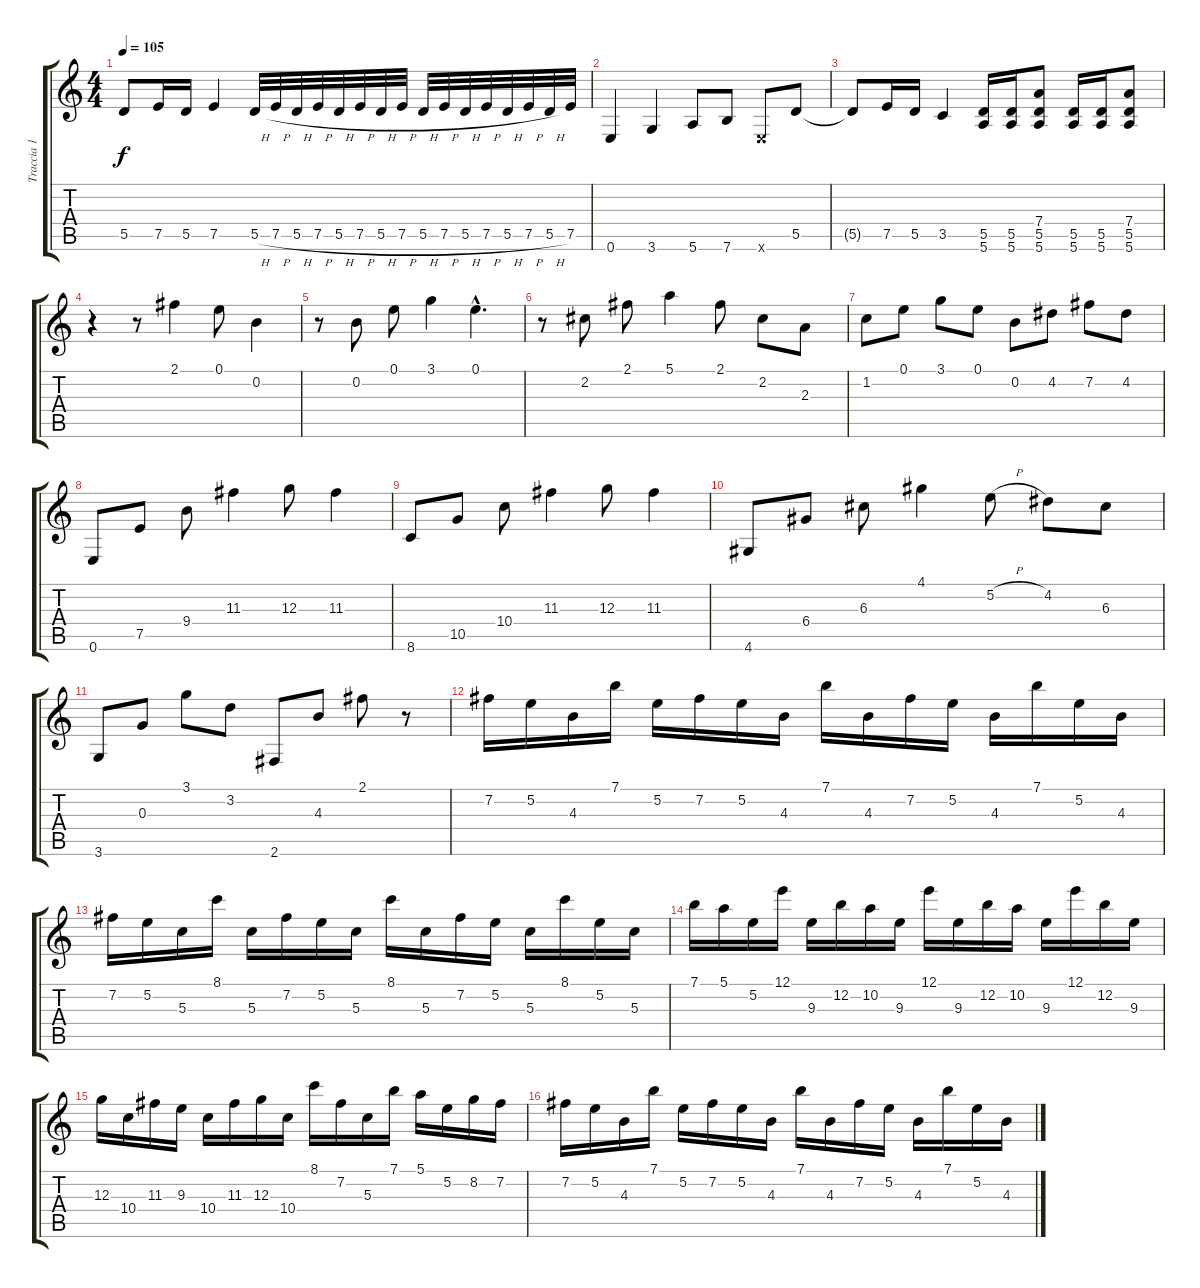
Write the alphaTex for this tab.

\track ("Traccia 1" "Traccia 1") {instrument distortionguitar}
\staff {score tabs}
\tuning (E4 B3 G3 D3 A2 E2) {hide}
\ts (4 4)
\tempo 105
\clef g2
\ks c
5.5{t}.8{dy f} 7.5.16 5.5.16 7.5.4 5.5{h}.32 7.5{h}.32 5.5{h}.32 7.5{h}.32 5.5{h}.32 7.5{h}.32 5.5{h}.32 7.5{h}.32 5.5{h}.32 7.5{h}.32 5.5{h}.32 7.5{h}.32 5.5{h}.32 7.5{h}.32 5.5{h}.32 7.5.32 |
0.6.4 3.6.4 5.6.8 7.6.8 0.6{x}.8 5.5.8 |
5.5{t}.8 7.5.16 5.5.16 3.5.4 (5.5 5.6).16 (5.5 5.6).16 (7.4 5.5 5.6).8 (5.5 5.6).16 (5.5 5.6).16 (7.4 5.5 5.6).8 |
r.4 r.8 2.1.4 0.1.8 0.2.4 |
r.8 0.2.8 0.1.8 3.1.4 0.1{hac}.4{d} |
r.8 2.2.8 2.1.8 5.1.4 2.1.8 2.2.8 2.3.8 |
1.2.8 0.1.8 3.1.8 0.1.8 0.2.8 4.2.8 7.2.8 4.2.8 |
0.6.8 7.5.8 9.4.8 11.3.4 12.3.8 11.3.4 |
8.6.8 10.5.8 10.4.8 11.3.4 12.3.8 11.3.4 |
4.6.8 6.4.8 6.3.8 4.1.4 5.2{h}.8 4.2.8 6.3.8 |
3.6.8 0.3.8 3.1.8 3.2.8 2.6.8 4.3.8 2.1.8 r.8 |
7.2.16 5.2.16 4.3.16 7.1.16 5.2.16 7.2.16 5.2.16 4.3.16 7.1.16 4.3.16 7.2.16 5.2.16 4.3.16 7.1.16 5.2.16 4.3.16 |
7.2.16 5.2.16 5.3.16 8.1.16 5.3.16 7.2.16 5.2.16 5.3.16 8.1.16 5.3.16 7.2.16 5.2.16 5.3.16 8.1.16 5.2.16 5.3.16 |
7.1.16 5.1.16 5.2.16 12.1.16 9.3.16 12.2.16 10.2.16 9.3.16 12.1.16 9.3.16 12.2.16 10.2.16 9.3.16 12.1.16 12.2.16 9.3.16 |
12.3.16 10.4.16 11.3.16 9.3.16 10.4.16 11.3.16 12.3.16 10.4.16 8.1.16 7.2.16 5.3.16 7.1.16 5.1.16 5.2.16 8.2.16 7.2.16 |
7.2.16 5.2.16 4.3.16 7.1.16 5.2.16 7.2.16 5.2.16 4.3.16 7.1.16 4.3.16 7.2.16 5.2.16 4.3.16 7.1.16 5.2.16 4.3.16
